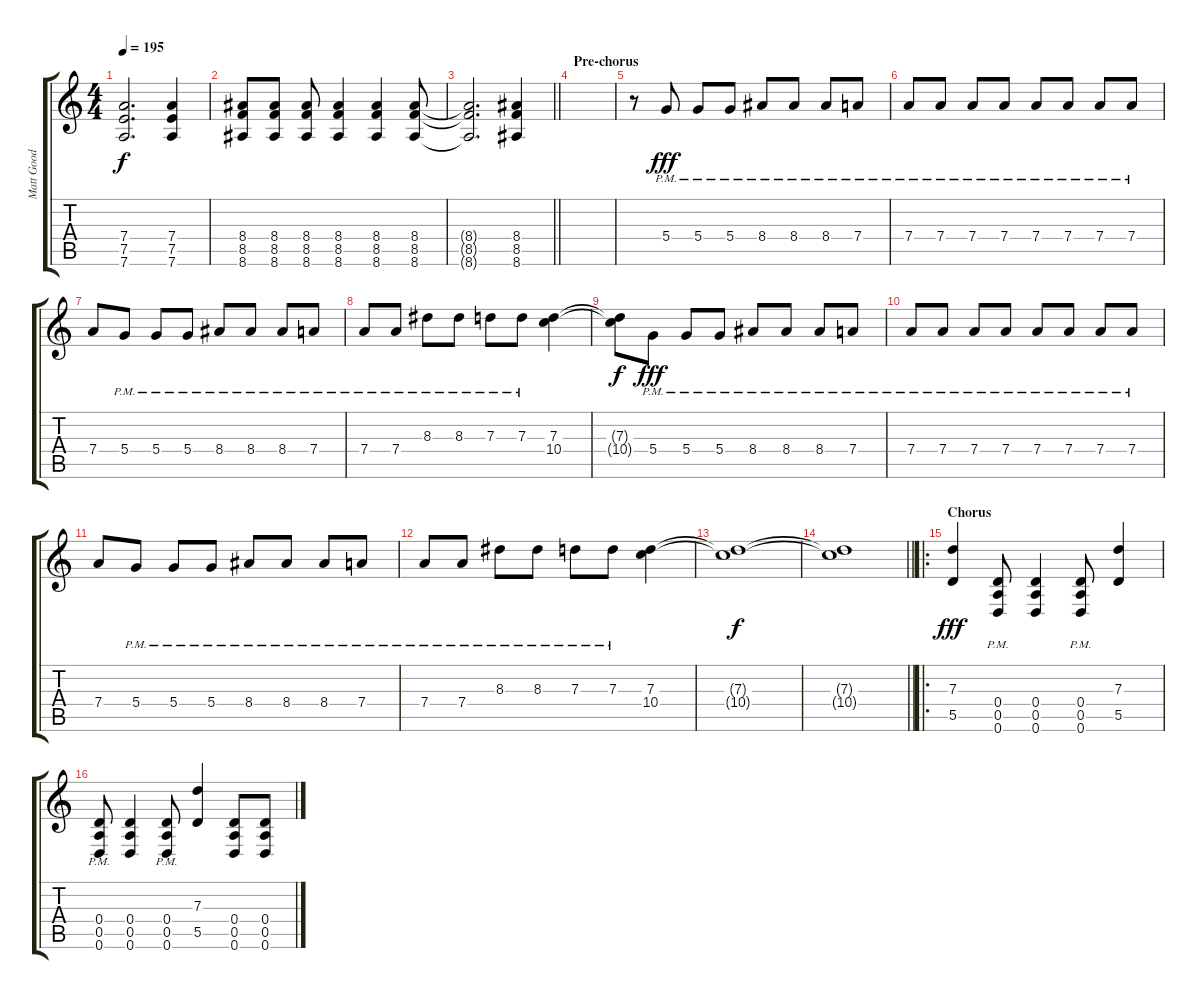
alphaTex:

\track ("Matt Good" "Matt Good") {instrument distortionguitar}
\staff {score tabs}
\tuning (E4 B3 G3 D3 A2 D2) {hide}
\ts (4 4)
\tempo 195
\clef g2
\ks c
(7.4{t} 7.5{t} 7.6{t}).2{d dy f} (7.4 7.5 7.6).4 |
(8.4 8.5 8.6).8 (8.4 8.5 8.6).8 (8.4 8.5 8.6).8 (8.4 8.5 8.6).4 (8.4 8.5 8.6).4 (8.4 8.5 8.6).8 |
\barLineRight lightlight
(8.4{t} 8.5{t} 8.6{t}).2{d} (8.4 8.5 8.6).4 |
\section ("" "Pre-chorus")
|
r.8 5.4{pm}.8{dy fff} 5.4{pm}.8 5.4{pm}.8 8.4{pm}.8 8.4{pm}.8 8.4{pm}.8 7.4{pm}.8 |
7.4{pm}.8 7.4{pm}.8 7.4{pm}.8 7.4{pm}.8 7.4{pm}.8 7.4{pm}.8 7.4{pm}.8 7.4{pm}.8 |
7.4.8 5.4{pm}.8 5.4{pm}.8 5.4{pm}.8 8.4{pm}.8 8.4{pm}.8 8.4{pm}.8 7.4{pm}.8 |
7.4{pm}.8 7.4{pm}.8 8.3{pm}.8 8.3{pm}.8 7.3{pm}.8 7.3{pm}.8 (7.3 10.4).4 |
(7.3{t} 10.4{t}).8{dy f} 5.4{pm}.8{dy fff} 5.4{pm}.8 5.4{pm}.8 8.4{pm}.8 8.4{pm}.8 8.4{pm}.8 7.4{pm}.8 |
7.4{pm}.8 7.4{pm}.8 7.4{pm}.8 7.4{pm}.8 7.4{pm}.8 7.4{pm}.8 7.4{pm}.8 7.4{pm}.8 |
7.4.8 5.4{pm}.8 5.4{pm}.8 5.4{pm}.8 8.4{pm}.8 8.4{pm}.8 8.4{pm}.8 7.4{pm}.8 |
7.4{pm}.8 7.4{pm}.8 8.3{pm}.8 8.3{pm}.8 7.3{pm}.8 7.3{pm}.8 (7.3 10.4).4 |
(7.3{t} 10.4{t}).1{dy f volume 0} |
\barLineRight lightlight
(7.3{t} 10.4{t}).1 |
\ro
\section ("" "Chorus")
(7.3 5.5).4{dy fff volume 16} (0.4{pm} 0.5{pm} 0.6{pm}).8 (0.4 0.5 0.6).4 (0.4{pm} 0.5{pm} 0.6{pm}).8 (7.3 5.5).4 |
(0.4{pm} 0.5{pm} 0.6{pm}).8 (0.4 0.5 0.6).4 (0.4{pm} 0.5{pm} 0.6{pm}).8 (7.3 5.5).4 (0.4 0.5 0.6).8 (0.4 0.5 0.6).8
